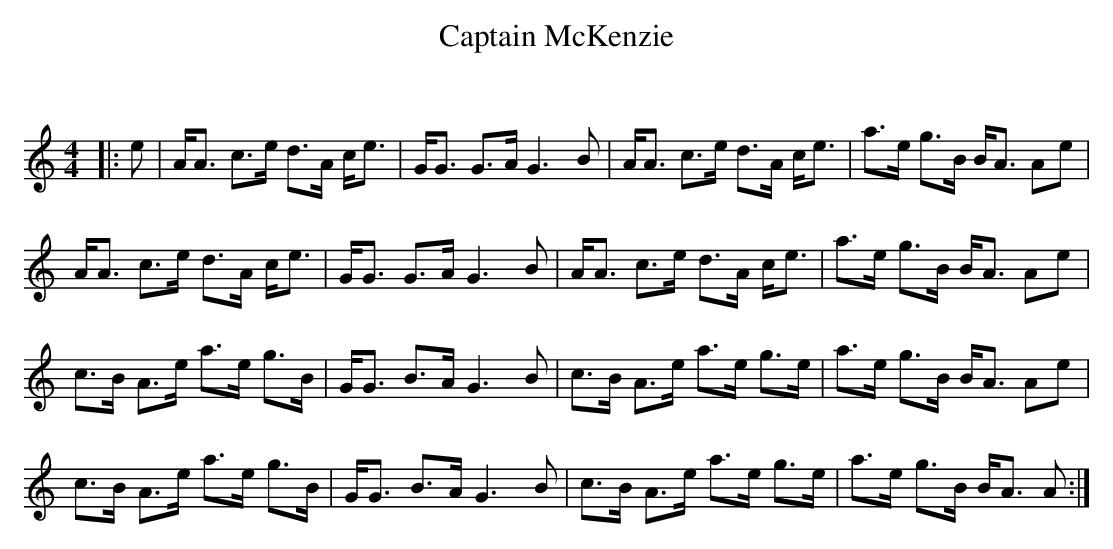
X:1
T: Captain McKenzie
C:
Q: 128
K:Am
M:4/4
L:1/16
|:e2|AA3 c3e d3A ce3|GG3 G3A G6B2|AA3 c3e d3A ce3|a3e g3B BA3 A2e2|
AA3 c3e d3A ce3|GG3 G3A G6B2|AA3 c3e d3A ce3|a3e g3B BA3 A2e2|
c3B A3e a3e g3B|GG3 B3A G6B2|c3B A3e a3e g3e|a3e g3B BA3 A2e2|
c3B A3e a3e g3B|GG3 B3A G6B2|c3B A3e a3e g3e|a3e g3B BA3 A2:|
